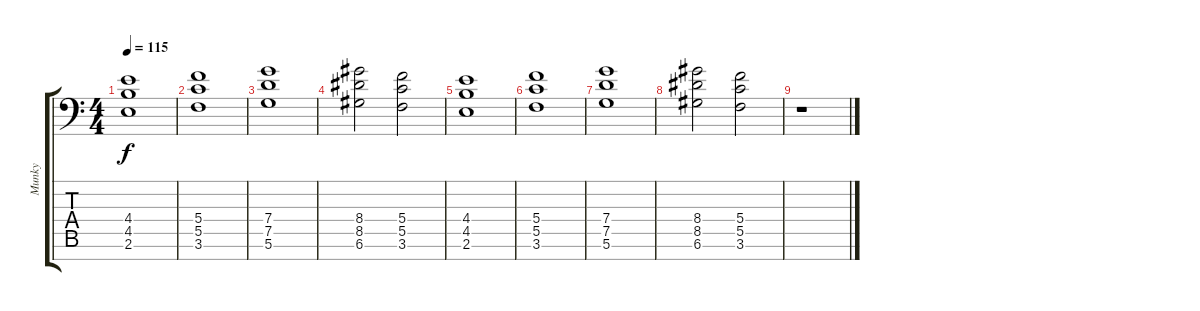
\track ("Munky" "Munky") {instrument distortionguitar}
\staff {score tabs}
\tuning (D4 A3 F3 C3 G2 D2 A1) {hide}
\ts (4 4)
\tempo 115
\clef f4
\ks c
(4.4 4.5 2.6).1{dy f} |
(5.4 5.5 3.6).1 |
(7.4 7.5 5.6).1 |
(8.4 8.5 6.6).2 (5.4 5.5 3.6).2 |
(4.4 4.5 2.6).1 |
(5.4 5.5 3.6).1 |
(7.4 7.5 5.6).1 |
(8.4 8.5 6.6).2 (5.4 5.5 3.6).2 |
r.1
